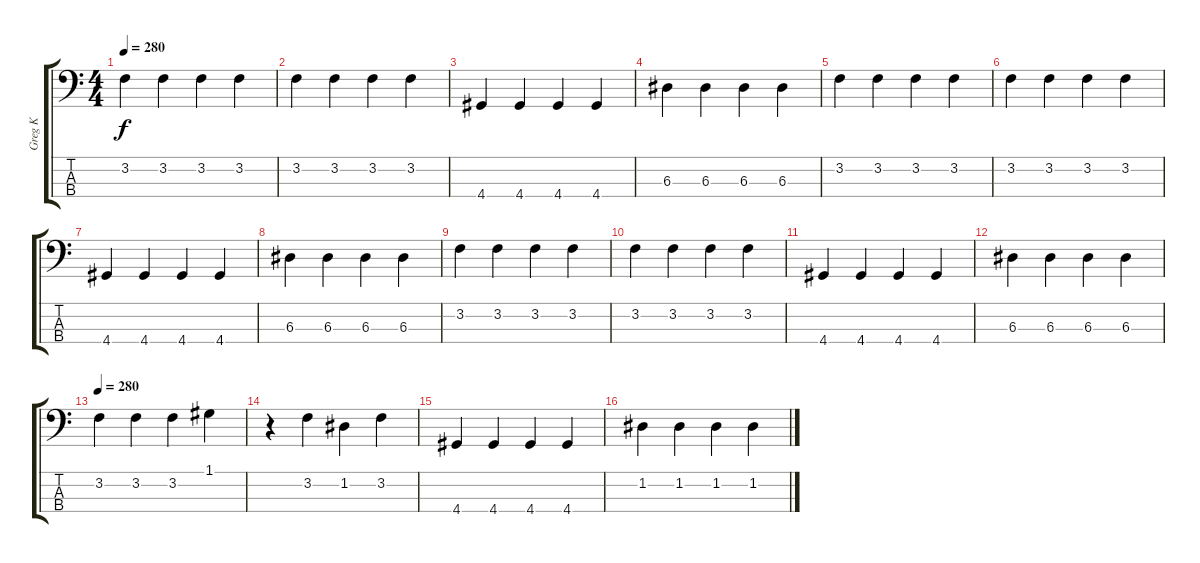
\track ("Greg K" "Greg K") {instrument electricbassfinger}
\staff {score tabs}
\tuning (G2 D2 A1 E1) {hide}
\ts (4 4)
\tempo 280
\clef f4
\ks c
3.2.4{dy f} 3.2.4 3.2.4 3.2.4 |
3.2.4 3.2.4 3.2.4 3.2.4 |
4.4.4 4.4.4 4.4.4 4.4.4 |
6.3.4 6.3.4 6.3.4 6.3.4 |
3.2.4 3.2.4 3.2.4 3.2.4 |
3.2.4 3.2.4 3.2.4 3.2.4 |
4.4.4 4.4.4 4.4.4 4.4.4 |
6.3.4 6.3.4 6.3.4 6.3.4 |
3.2.4 3.2.4 3.2.4 3.2.4 |
3.2.4 3.2.4 3.2.4 3.2.4 |
4.4.4 4.4.4 4.4.4 4.4.4 |
6.3.4 6.3.4 6.3.4 6.3.4 |
\tempo 280
3.2.4 3.2.4 3.2.4 1.1.4 |
r.4 3.2.4 1.2.4 3.2.4 |
4.4.4 4.4.4 4.4.4 4.4.4 |
1.2.4 1.2.4 1.2.4 1.2.4
